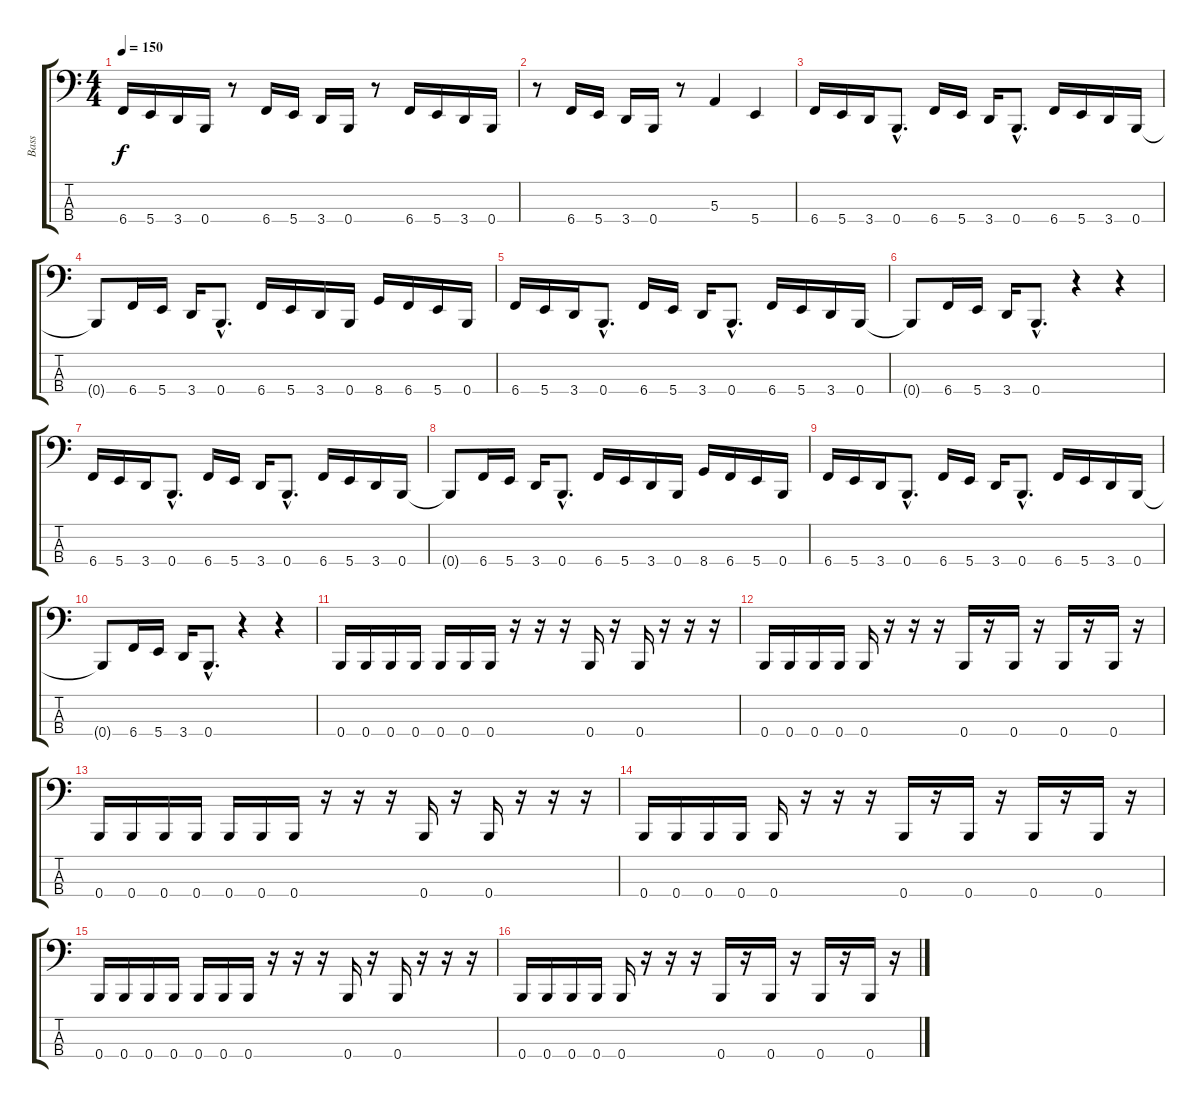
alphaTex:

\track ("Bass" "Bass") {instrument electricbasspick}
\staff {score tabs}
\tuning (D2 A1 E1 B0) {hide}
\ts (4 4)
\tempo 150
\clef f4
\ks c
6.4.16{dy f} 5.4.16 3.4.16 0.4.16 r.8 6.4.16 5.4.16 3.4.16 0.4.16 r.8 6.4.16 5.4.16 3.4.16 0.4.16 |
r.8 6.4.16 5.4.16 3.4.16 0.4.16 r.8 5.3.4 5.4.4 |
6.4.16 5.4.16 3.4.16 0.4{hac}.8{d} 6.4.16 5.4.16 3.4.16 0.4{hac}.8{d} 6.4.16 5.4.16 3.4.16 0.4.16 |
0.4{t}.8 6.4.16 5.4.16 3.4.16 0.4{hac}.8{d} 6.4.16 5.4.16 3.4.16 0.4.16 8.4.16 6.4.16 5.4.16 0.4.16 |
6.4.16 5.4.16 3.4.16 0.4{hac}.8{d} 6.4.16 5.4.16 3.4.16 0.4{hac}.8{d} 6.4.16 5.4.16 3.4.16 0.4.16 |
0.4{t}.8 6.4.16 5.4.16 3.4.16 0.4{hac}.8{d} r.4 r.4 |
6.4.16 5.4.16 3.4.16 0.4{hac}.8{d} 6.4.16 5.4.16 3.4.16 0.4{hac}.8{d} 6.4.16 5.4.16 3.4.16 0.4.16 |
0.4{t}.8 6.4.16 5.4.16 3.4.16 0.4{hac}.8{d} 6.4.16 5.4.16 3.4.16 0.4.16 8.4.16 6.4.16 5.4.16 0.4.16 |
6.4.16 5.4.16 3.4.16 0.4{hac}.8{d} 6.4.16 5.4.16 3.4.16 0.4{hac}.8{d} 6.4.16 5.4.16 3.4.16 0.4.16 |
0.4{t}.8 6.4.16 5.4.16 3.4.16 0.4{hac}.8{d} r.4 r.4 |
0.4.16 0.4.16 0.4.16 0.4.16 0.4.16 0.4.16 0.4.16 r.16 r.16 r.16 0.4.16 r.16 0.4.16 r.16 r.16 r.16 |
0.4.16 0.4.16 0.4.16 0.4.16 0.4.16 r.16 r.16 r.16 0.4.16 r.16 0.4.16 r.16 0.4.16 r.16 0.4.16 r.16 |
0.4.16 0.4.16 0.4.16 0.4.16 0.4.16 0.4.16 0.4.16 r.16 r.16 r.16 0.4.16 r.16 0.4.16 r.16 r.16 r.16 |
0.4.16 0.4.16 0.4.16 0.4.16 0.4.16 r.16 r.16 r.16 0.4.16 r.16 0.4.16 r.16 0.4.16 r.16 0.4.16 r.16 |
0.4.16 0.4.16 0.4.16 0.4.16 0.4.16 0.4.16 0.4.16 r.16 r.16 r.16 0.4.16 r.16 0.4.16 r.16 r.16 r.16 |
0.4.16 0.4.16 0.4.16 0.4.16 0.4.16 r.16 r.16 r.16 0.4.16 r.16 0.4.16 r.16 0.4.16 r.16 0.4.16 r.16
